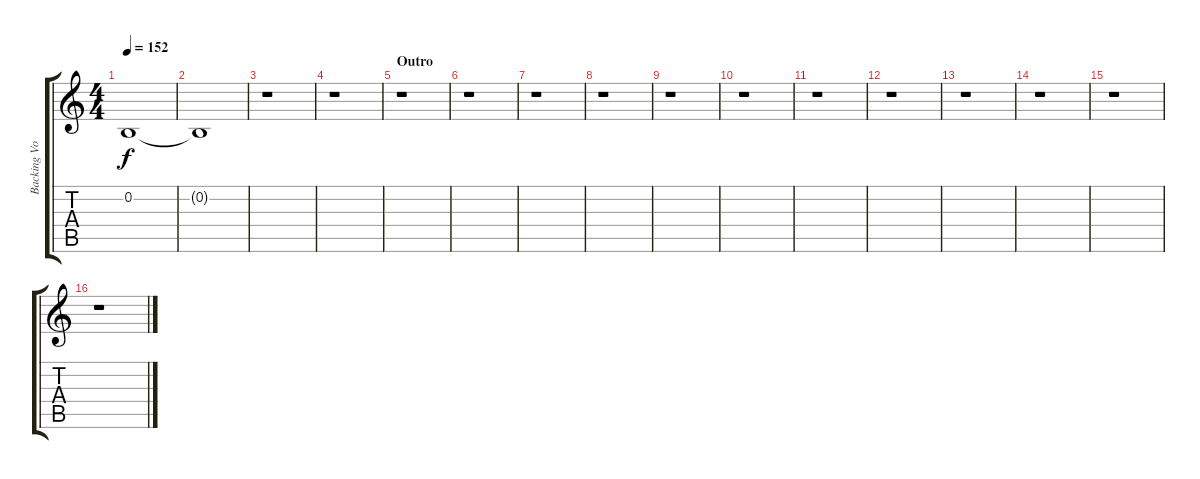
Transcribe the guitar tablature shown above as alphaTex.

\track ("Backing Vocals" "Backing Vo") {instrument altosax}
\staff {score tabs}
\tuning (E4 B3 G3 D3 A2 E2) {hide}
\ts (4 4)
\tempo 152
\clef g2
\ks c
0.2{t}.1{dy f} |
0.2{t}.1 |
r.1 |
r.1 |
\section ("" "Outro")
r.1 |
r.1 |
r.1 |
r.1 |
r.1 |
r.1 |
r.1 |
r.1 |
r.1 |
r.1 |
r.1 |
r.1
